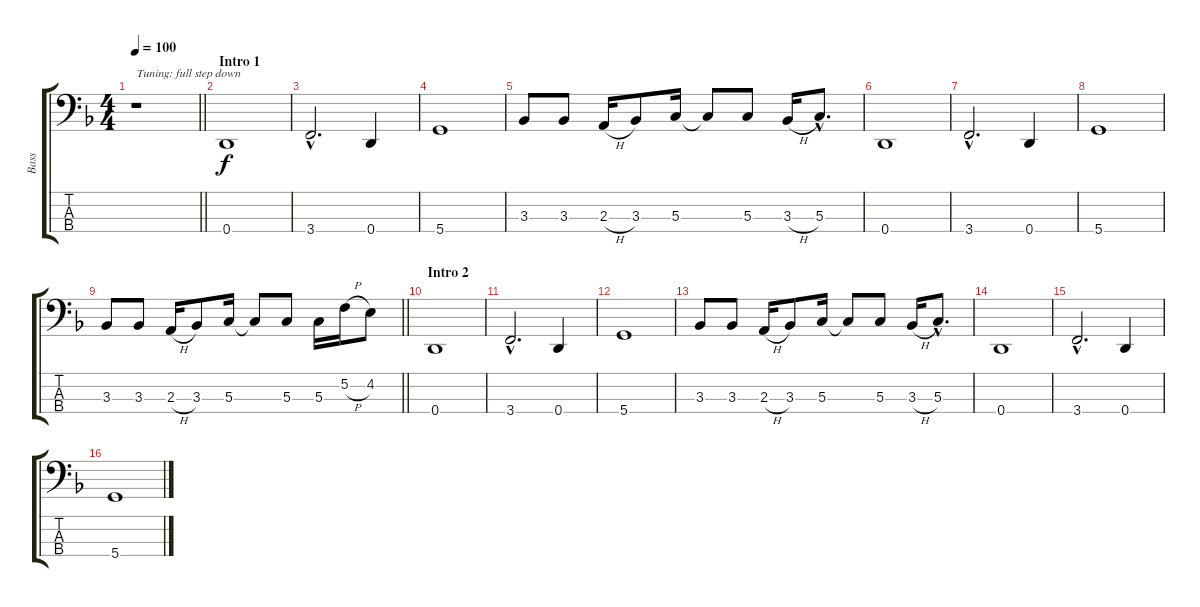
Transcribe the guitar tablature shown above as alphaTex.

\track ("Bass" "Bass") {instrument electricbasspick}
\staff {score tabs}
\tuning (F2 C2 G1 D1) {hide}
\ts (4 4)
\tempo 100
\clef f4
\barLineRight lightlight
\ks dminor
r.1{txt "Tuning: full step down" dy f instrument electricbasspick} |
\section ("" "Intro 1")
0.4.1 |
3.4{hac}.2{d} 0.4.4 |
5.4.1 |
3.3.8 3.3.8 2.3{h}.16 3.3.8 5.3.16 5.3{t}.8 5.3.8 3.3{h}.16 5.3{hac}.8{d} |
0.4.1 |
3.4{hac}.2{d} 0.4.4 |
5.4.1 |
\barLineRight lightlight
3.3.8 3.3.8 2.3{h}.16 3.3.8 5.3.16 5.3{t}.8 5.3.8 5.3.16 5.2{h}.16 4.2.8 |
\section ("" "Intro 2")
0.4.1 |
3.4{hac}.2{d} 0.4.4 |
5.4.1 |
3.3.8 3.3.8 2.3{h}.16 3.3.8 5.3.16 5.3{t}.8 5.3.8 3.3{h}.16 5.3{hac}.8{d} |
0.4.1 |
3.4{hac}.2{d} 0.4.4 |
5.4.1
